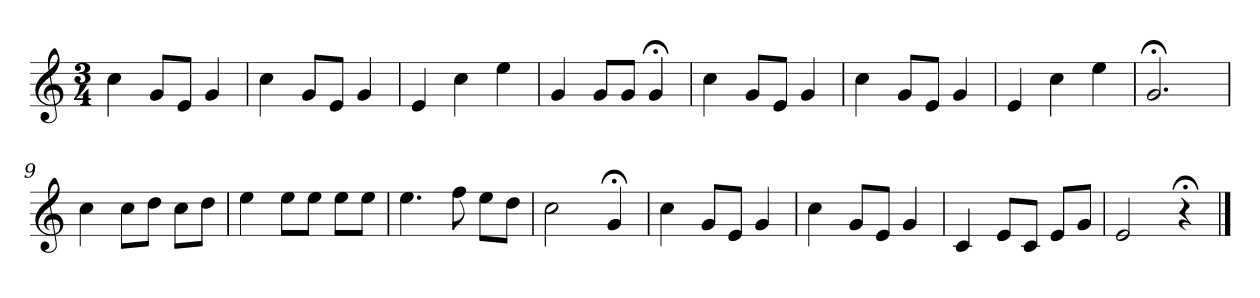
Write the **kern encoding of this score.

**kern
*part1
*staff1
*k[]
*C:
*M3/4
*MM120
=1
4cc
8gL
8eJ
4g
=2
4cc
8gL
8eJ
4g
=3
4e
4cc
4ee
=4
4g
8gL
8gJ
4g;<
=5
4cc
8gL
8eJ
4g
=6
4cc
8gL
8eJ
4g
=7
4e
4cc
4ee
=8
2.g;<
=9
4cc
8ccL
8ddJ
8ccL
8ddJ
=10
4ee
8eeL
8eeJ
8eeL
8eeJ
=11
4.ee
8ff
8eeL
8ddJ
=12
2cc
4g;<
=13
4cc
8gL
8eJ
4g
=14
4cc
8gL
8eJ
4g
=15
4c
8eL
8cJ
8eL
8gJ
=16
2e
4r;<
==
*-
